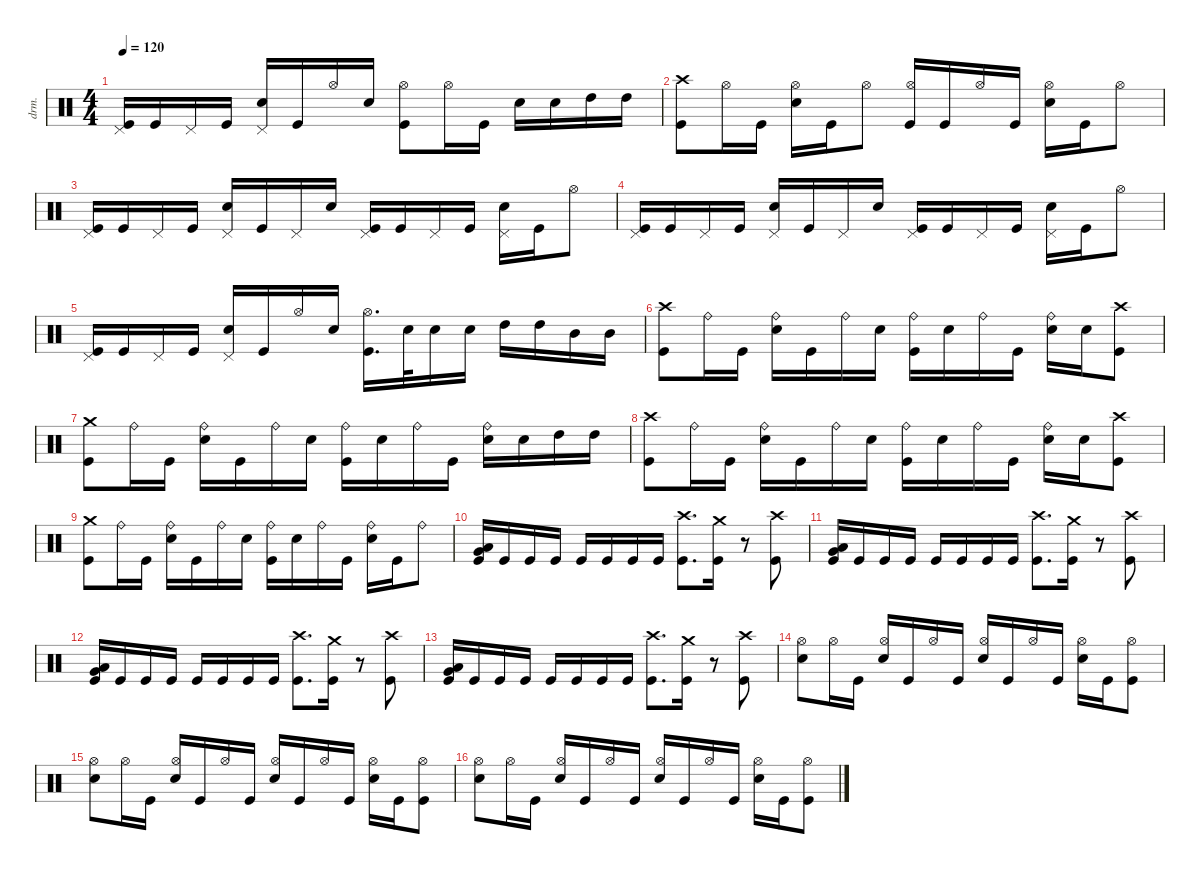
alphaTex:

\defaultSystemsLayout 4
\hideDynamics
\bracketExtendMode nobrackets
\otherSystemsTrackNameOrientation horizontal
\track ("Menza" "drm.") {instrument percussion}
\staff {score}
\articulation defaults
\ts (4 4)
\tempo 120
\clef neutral
\ks c
("Pedal Hi-Hat (hit)" "Kick (hit)").16{dy f beam Up} "Kick (hit)".16{beam Up} "Pedal Hi-Hat (hit)".16{beam Up} "Kick (hit)".16{beam Up} ("Pedal Hi-Hat (hit)" "Snare (hit) 2").16{beam Up} "Kick (hit)".16{beam Up} "Hi-Hat (open)".16{beam Up} "Snare (hit) 2".16{beam Up} ("Hi-Hat (open)" "Kick (hit)").8{beam Down} "Hi-Hat (open)".16{beam Down} "Kick (hit)".16{beam Down} "Snare (hit) 2".16{beam Down} "Snare (hit) 2".16{beam Down} "High Tom (hit)".16{beam Down} "High Tom (hit)".16{beam Down} |
("Crash high (hit)" "Kick (hit)").8{beam Down} "Hi-Hat (open)".16{beam Down} "Kick (hit)".16{beam Down} ("Hi-Hat (open)" "Snare (hit) 2").16{beam Down} "Kick (hit)".16{beam Down} "Hi-Hat (open)".8{beam Down} ("Hi-Hat (open)" "Kick (hit)").16{beam Up} "Kick (hit)".16{beam Up} "Hi-Hat (open)".16{beam Up} "Kick (hit)".16{beam Up} ("Hi-Hat (open)" "Snare (hit) 2").16{beam Down} "Kick (hit)".16{beam Down} "Hi-Hat (open)".8{beam Down} |
("Pedal Hi-Hat (hit)" "Kick (hit)").16{beam Up} "Kick (hit)".16{beam Up} "Pedal Hi-Hat (hit)".16{beam Up} "Kick (hit)".16{beam Up} ("Pedal Hi-Hat (hit)" "Snare (hit) 2").16{beam Up} "Kick (hit)".16{beam Up} "Pedal Hi-Hat (hit)".16{beam Up} "Snare (hit) 2".16{beam Up} ("Pedal Hi-Hat (hit)" "Kick (hit)").16{beam Up} "Kick (hit)".16{beam Up} "Pedal Hi-Hat (hit)".16{beam Up} "Kick (hit)".16{beam Up} ("Pedal Hi-Hat (hit)" "Snare (hit) 2").16{beam Down} "Kick (hit)".16{beam Down} "Hi-Hat (open)".8{beam Down} |
("Pedal Hi-Hat (hit)" "Kick (hit)").16{beam Up} "Kick (hit)".16{beam Up} "Pedal Hi-Hat (hit)".16{beam Up} "Kick (hit)".16{beam Up} ("Pedal Hi-Hat (hit)" "Snare (hit) 2").16{beam Up} "Kick (hit)".16{beam Up} "Pedal Hi-Hat (hit)".16{beam Up} "Snare (hit) 2".16{beam Up} ("Pedal Hi-Hat (hit)" "Kick (hit)").16{beam Up} "Kick (hit)".16{beam Up} "Pedal Hi-Hat (hit)".16{beam Up} "Kick (hit)".16{beam Up} ("Pedal Hi-Hat (hit)" "Snare (hit) 2").16{beam Down} "Kick (hit)".16{beam Down} "Hi-Hat (open)".8{beam Down} |
("Pedal Hi-Hat (hit)" "Kick (hit)").16{beam Up} "Kick (hit)".16{beam Up} "Pedal Hi-Hat (hit)".16{beam Up} "Kick (hit)".16{beam Up} ("Pedal Hi-Hat (hit)" "Snare (hit) 2").16{beam Up} "Kick (hit)".16{beam Up} "Hi-Hat (open)".16{beam Up} "Snare (hit) 2".16{beam Up} ("Hi-Hat (open)" "Kick (hit)").16{d beam Down} "Snare (hit) 2".32{beam Down} "Snare (hit) 2".16{beam Down} "Snare (hit) 2".16{beam Down} "High Tom (hit)".16{beam Down} "High Tom (hit)".16{beam Down} "Mid Tom (hit)".16{beam Down} "Mid Tom (hit)".16{beam Down} |
("Crash high (hit)" "Kick (hit)").8{beam Down} "Ride (bell)".16{beam Down} "Kick (hit)".16{beam Down} ("Ride (bell)" "Snare (hit) 2").16{beam Down} "Kick (hit)".16{beam Down} "Ride (bell)".16{beam Down} "Snare (hit) 2".16{beam Down} ("Ride (bell)" "Kick (hit)").16{beam Down} "Snare (hit) 2".16{beam Down} "Ride (bell)".16{beam Down} "Kick (hit)".16{beam Down} ("Ride (bell)" "Snare (hit) 2").16{beam Down} "Snare (hit) 2".16{beam Down} ("Crash high (hit)" "Kick (hit)").8{beam Down} |
("Crash medium (hit)" "Kick (hit)").8{beam Down} "Ride (bell)".16{beam Down} "Kick (hit)".16{beam Down} ("Ride (bell)" "Snare (hit) 2").16{beam Down} "Kick (hit)".16{beam Down} "Ride (bell)".16{beam Down} "Snare (hit) 2".16{beam Down} ("Ride (bell)" "Kick (hit)").16{beam Down} "Snare (hit) 2".16{beam Down} "Ride (bell)".16{beam Down} "Kick (hit)".16{beam Down} ("Ride (bell)" "Snare (hit) 2").16{beam Down} "Snare (hit) 2".16{beam Down} "High Tom (hit)".16{beam Down} "High Tom (hit)".16{beam Down} |
("Crash high (hit)" "Kick (hit)").8{beam Down} "Ride (bell)".16{beam Down} "Kick (hit)".16{beam Down} ("Ride (bell)" "Snare (hit) 2").16{beam Down} "Kick (hit)".16{beam Down} "Ride (bell)".16{beam Down} "Snare (hit) 2".16{beam Down} ("Ride (bell)" "Kick (hit)").16{beam Down} "Snare (hit) 2".16{beam Down} "Ride (bell)".16{beam Down} "Kick (hit)".16{beam Down} ("Ride (bell)" "Snare (hit) 2").16{beam Down} "Snare (hit) 2".16{beam Down} ("Crash high (hit)" "Kick (hit)").8{beam Down} |
("Crash medium (hit)" "Kick (hit)").8{beam Down} "Ride (bell)".16{beam Down} "Kick (hit)".16{beam Down} ("Ride (bell)" "Snare (hit) 2").16{beam Down} "Kick (hit)".16{beam Down} "Ride (bell)".16{beam Down} "Snare (hit) 2".16{beam Down} ("Ride (bell)" "Kick (hit)").16{beam Down} "Snare (hit) 2".16{beam Down} "Ride (bell)".16{beam Down} "Kick (hit)".16{beam Down} ("Ride (bell)" "Snare (hit) 2").16{beam Down} "Kick (hit)".16{beam Down} "Ride (bell)".8{beam Down} |
("Very Low Tom (hit)" "Low Floor Tom (hit)" "Kick (hit)").16{beam Up} "Kick (hit)".16{beam Up} "Kick (hit)".16{beam Up} "Kick (hit)".16{beam Up} "Kick (hit)".16{beam Up} "Kick (hit)".16{beam Up} "Kick (hit)".16{beam Up} "Kick (hit)".16{beam Up} ("Crash high (hit)" "Kick (hit)").8{d beam Down} ("Crash medium (hit)" "Kick (hit)").16{beam Down} r.8{beam Down} ("Crash high (hit)" "Kick (hit)").8{beam Down} |
("Very Low Tom (hit)" "Low Floor Tom (hit)" "Kick (hit)").16{beam Up} "Kick (hit)".16{beam Up} "Kick (hit)".16{beam Up} "Kick (hit)".16{beam Up} "Kick (hit)".16{beam Up} "Kick (hit)".16{beam Up} "Kick (hit)".16{beam Up} "Kick (hit)".16{beam Up} ("Crash high (hit)" "Kick (hit)").8{d beam Down} ("Crash medium (hit)" "Kick (hit)").16{beam Down} r.8{beam Down} ("Crash high (hit)" "Kick (hit)").8{beam Down} |
("Very Low Tom (hit)" "Low Floor Tom (hit)" "Kick (hit)").16{beam Up} "Kick (hit)".16{beam Up} "Kick (hit)".16{beam Up} "Kick (hit)".16{beam Up} "Kick (hit)".16{beam Up} "Kick (hit)".16{beam Up} "Kick (hit)".16{beam Up} "Kick (hit)".16{beam Up} ("Crash high (hit)" "Kick (hit)").8{d beam Down} ("Crash medium (hit)" "Kick (hit)").16{beam Down} r.8{beam Down} ("Crash high (hit)" "Kick (hit)").8{beam Down} |
("Very Low Tom (hit)" "Low Floor Tom (hit)" "Kick (hit)").16{beam Up} "Kick (hit)".16{beam Up} "Kick (hit)".16{beam Up} "Kick (hit)".16{beam Up} "Kick (hit)".16{beam Up} "Kick (hit)".16{beam Up} "Kick (hit)".16{beam Up} "Kick (hit)".16{beam Up} ("Crash high (hit)" "Kick (hit)").8{d beam Down} ("Crash medium (hit)" "Kick (hit)").16{beam Down} r.8{beam Down} ("Crash high (hit)" "Kick (hit)").8{beam Down} |
("Hi-Hat (open)" "Snare (hit) 2").8{beam Down} "Hi-Hat (open)".16{beam Down} "Kick (hit)".16{beam Down} ("Hi-Hat (open)" "Snare (hit) 2").16{beam Up} "Kick (hit)".16{beam Up} "Hi-Hat (open)".16{beam Up} "Kick (hit)".16{beam Up} ("Hi-Hat (open)" "Snare (hit) 2").16{beam Up} "Kick (hit)".16{beam Up} "Hi-Hat (open)".16{beam Up} "Kick (hit)".16{beam Up} ("Hi-Hat (open)" "Snare (hit) 2").16{beam Down} "Kick (hit)".16{beam Down} ("Hi-Hat (open)" "Kick (hit)").8{beam Down} |
("Hi-Hat (open)" "Snare (hit) 2").8{beam Down} "Hi-Hat (open)".16{beam Down} "Kick (hit)".16{beam Down} ("Hi-Hat (open)" "Snare (hit) 2").16{beam Up} "Kick (hit)".16{beam Up} "Hi-Hat (open)".16{beam Up} "Kick (hit)".16{beam Up} ("Hi-Hat (open)" "Snare (hit) 2").16{beam Up} "Kick (hit)".16{beam Up} "Hi-Hat (open)".16{beam Up} "Kick (hit)".16{beam Up} ("Hi-Hat (open)" "Snare (hit) 2").16{beam Down} "Kick (hit)".16{beam Down} ("Hi-Hat (open)" "Kick (hit)").8{beam Down} |
("Hi-Hat (open)" "Snare (hit) 2").8{beam Down} "Hi-Hat (open)".16{beam Down} "Kick (hit)".16{beam Down} ("Hi-Hat (open)" "Snare (hit) 2").16{beam Up} "Kick (hit)".16{beam Up} "Hi-Hat (open)".16{beam Up} "Kick (hit)".16{beam Up} ("Hi-Hat (open)" "Snare (hit) 2").16{beam Up} "Kick (hit)".16{beam Up} "Hi-Hat (open)".16{beam Up} "Kick (hit)".16{beam Up} ("Hi-Hat (open)" "Snare (hit) 2").16{beam Down} "Kick (hit)".16{beam Down} ("Hi-Hat (open)" "Kick (hit)").8{beam Down}
